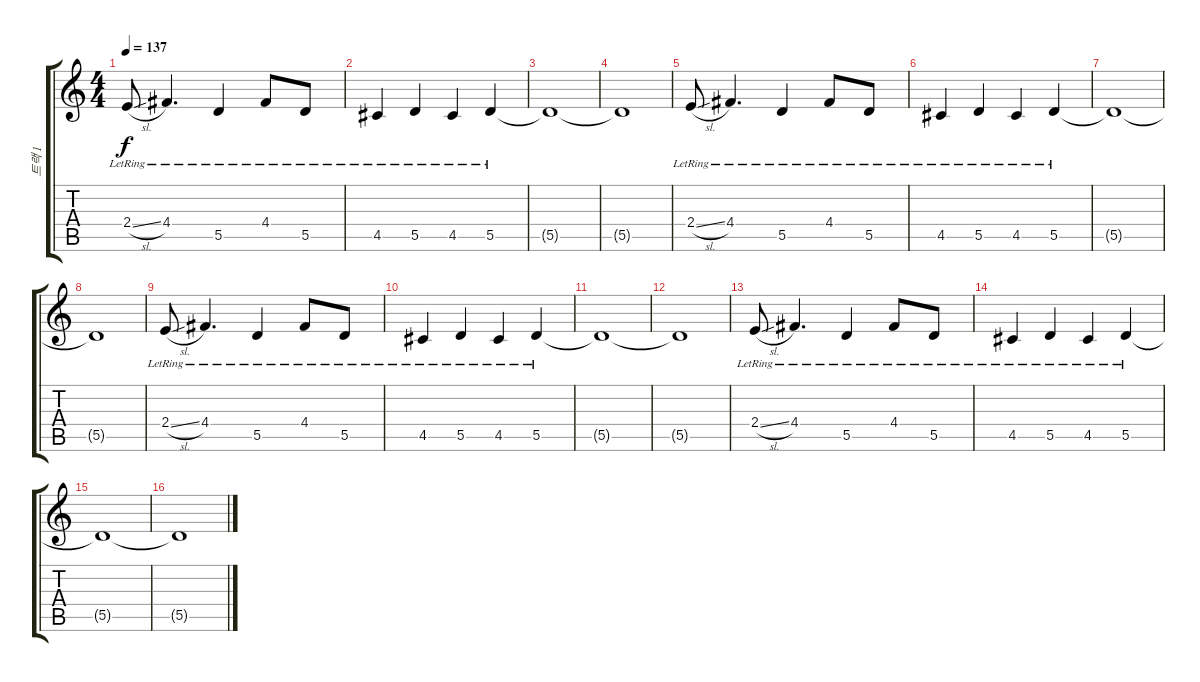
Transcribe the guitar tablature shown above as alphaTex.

\track ("트랙 1" "트랙 1") {instrument electricguitarclean}
\staff {score tabs}
\tuning (E4 B3 G3 D3 A2 E2) {hide}
\ts (4 4)
\tempo 137
\clef g2
\ks c
2.4{sl lr}.8{dy f} 4.4{lr}.4{d} 5.5{lr}.4 4.4{lr}.8 5.5{lr}.8 |
4.5{lr}.4 5.5{lr}.4 4.5{lr}.4 5.5{lr}.4 |
5.5{t}.1 |
5.5{t}.1 |
2.4{sl lr}.8 4.4{lr}.4{d} 5.5{lr}.4 4.4{lr}.8 5.5{lr}.8 |
4.5{lr}.4 5.5{lr}.4 4.5{lr}.4 5.5{lr}.4 |
5.5{t}.1 |
5.5{t}.1 |
2.4{sl lr}.8 4.4{lr}.4{d} 5.5{lr}.4 4.4{lr}.8 5.5{lr}.8 |
4.5{lr}.4 5.5{lr}.4 4.5{lr}.4 5.5{lr}.4 |
5.5{t}.1 |
5.5{t}.1 |
2.4{sl lr}.8 4.4{lr}.4{d} 5.5{lr}.4 4.4{lr}.8 5.5{lr}.8 |
4.5{lr}.4 5.5{lr}.4 4.5{lr}.4 5.5{lr}.4 |
5.5{t}.1 |
5.5{t}.1
